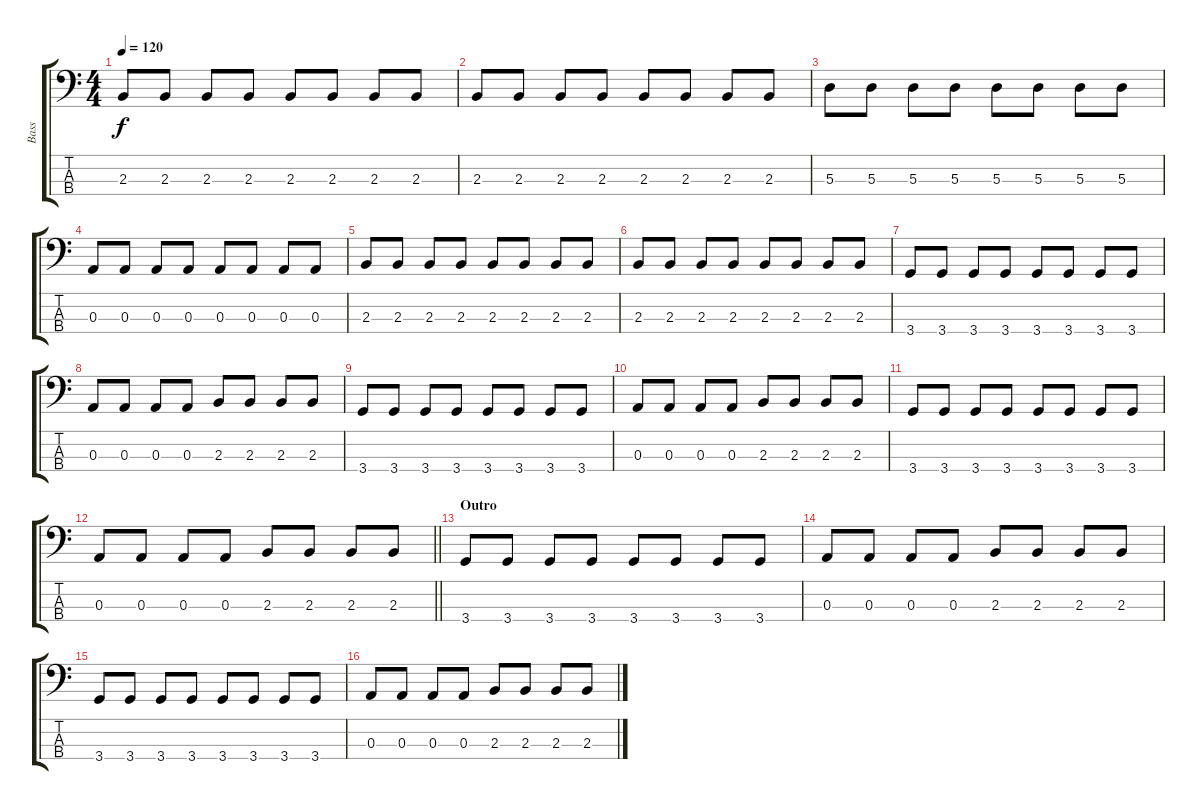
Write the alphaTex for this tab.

\track ("Bass" "Bass") {instrument electricbassfinger}
\staff {score tabs}
\tuning (G2 D2 A1 E1) {hide}
\ts (4 4)
\tempo 120
\clef f4
\ks c
2.3.8{dy f} 2.3.8 2.3.8 2.3.8 2.3.8 2.3.8 2.3.8 2.3.8 |
2.3.8 2.3.8 2.3.8 2.3.8 2.3.8 2.3.8 2.3.8 2.3.8 |
5.3.8 5.3.8 5.3.8 5.3.8 5.3.8 5.3.8 5.3.8 5.3.8 |
0.3.8 0.3.8 0.3.8 0.3.8 0.3.8 0.3.8 0.3.8 0.3.8 |
2.3.8 2.3.8 2.3.8 2.3.8 2.3.8 2.3.8 2.3.8 2.3.8 |
2.3.8 2.3.8 2.3.8 2.3.8 2.3.8 2.3.8 2.3.8 2.3.8 |
3.4.8 3.4.8 3.4.8 3.4.8 3.4.8 3.4.8 3.4.8 3.4.8 |
0.3.8 0.3.8 0.3.8 0.3.8 2.3.8 2.3.8 2.3.8 2.3.8 |
3.4.8 3.4.8 3.4.8 3.4.8 3.4.8 3.4.8 3.4.8 3.4.8 |
0.3.8 0.3.8 0.3.8 0.3.8 2.3.8 2.3.8 2.3.8 2.3.8 |
3.4.8 3.4.8 3.4.8 3.4.8 3.4.8 3.4.8 3.4.8 3.4.8 |
\barLineRight lightlight
0.3.8 0.3.8 0.3.8 0.3.8 2.3.8 2.3.8 2.3.8 2.3.8 |
\section ("" "Outro")
3.4.8 3.4.8 3.4.8 3.4.8 3.4.8 3.4.8 3.4.8 3.4.8 |
0.3.8 0.3.8 0.3.8 0.3.8 2.3.8 2.3.8 2.3.8 2.3.8 |
3.4.8 3.4.8 3.4.8 3.4.8 3.4.8 3.4.8 3.4.8 3.4.8 |
0.3.8 0.3.8 0.3.8 0.3.8 2.3.8 2.3.8 2.3.8 2.3.8
